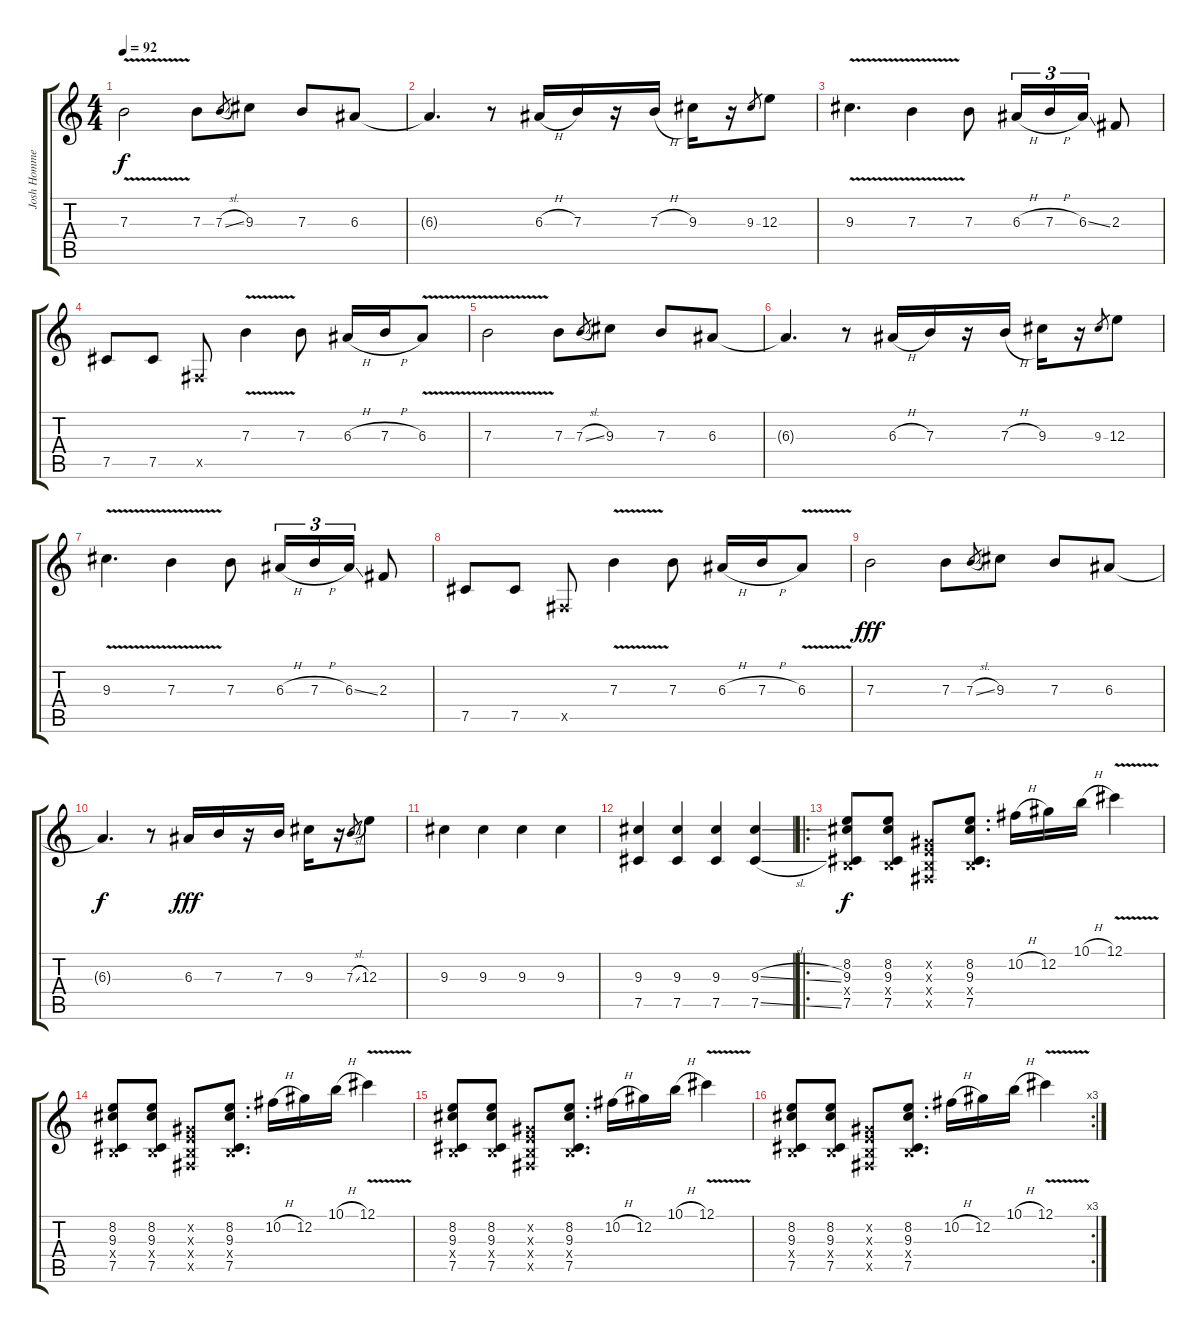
\track ("Josh Homme - Guitar 1" "Josh Homme") {instrument acousticguitarsteel}
\staff {score tabs}
\tuning (Db4 Ab3 E3 B2 Gb2 Db2) {hide}
\ts (4 4)
\tempo 92
\clef g2
\ks c
7.3{v}.2{dy f} 7.3.8 7.3{sl}.8{gr} 9.3.8 7.3.8 6.3.8 |
6.3{t}.4{d} r.8 6.3{h}.16 7.3.16 r.16 7.3{h}.16 9.3.16 r.16 9.3.8{gr} 12.3.8 |
9.3{v}.4{d} 7.3{v}.4 7.3.8 6.3{h}.16{tu (3 2)} 7.3{h}.16{tu (3 2)} 6.3{ss}.16{tu (3 2)} 2.3.8 |
7.5.8 7.5.8 0.5{x}.8 7.3{v}.4 7.3.8 6.3{h}.16 7.3{h}.16 6.3{v}.8 |
7.3{v}.2 7.3.8 7.3{sl}.8{gr} 9.3.8 7.3.8 6.3.8 |
6.3{t}.4{d} r.8 6.3{h}.16 7.3.16 r.16 7.3{h}.16 9.3.16 r.16 9.3.8{gr} 12.3.8 |
9.3{v}.4{d} 7.3{v}.4 7.3.8 6.3{h}.16{tu (3 2)} 7.3{h}.16{tu (3 2)} 6.3{ss}.16{tu (3 2)} 2.3.8 |
7.5.8 7.5.8 0.5{x}.8 7.3{v}.4 7.3.8 6.3{h}.16 7.3{h}.16 6.3{v}.8 |
7.3.2{dy fff} 7.3.8 7.3{sl}.8{gr} 9.3.8 7.3.8 6.3.8 |
6.3{t}.4{d dy f} r.8 6.3.16{dy fff} 7.3.16 r.16 7.3.16 9.3.16 r.16 7.3{sl}.8{gr} 12.3.8 |
9.3.4 9.3.4 9.3.4 9.3.4 |
(9.3 7.5).4 (9.3 7.5).4 (9.3 7.5).4 (9.3{sl} 7.5{sl}).4 |
\ro
(8.2 9.3 0.4{x} 7.5).8{dy f} (8.2 9.3 0.4{x} 7.5).8 (0.2{x} 0.3{x} 0.4{x} 0.5{x}).8 (8.2 9.3 0.4{x} 7.5).8{d} 10.2{h}.16 12.2.16 10.1{h}.16 12.1{v}.4 |
(8.2 9.3 0.4{x} 7.5).8 (8.2 9.3 0.4{x} 7.5).8 (0.2{x} 0.3{x} 0.4{x} 0.5{x}).8 (8.2 9.3 0.4{x} 7.5).8{d} 10.2{h}.16 12.2.16 10.1{h}.16 12.1{v}.4 |
(8.2 9.3 0.4{x} 7.5).8 (8.2 9.3 0.4{x} 7.5).8 (0.2{x} 0.3{x} 0.4{x} 0.5{x}).8 (8.2 9.3 0.4{x} 7.5).8{d} 10.2{h}.16 12.2.16 10.1{h}.16 12.1{v}.4 |
\rc 3
(8.2 9.3 0.4{x} 7.5).8 (8.2 9.3 0.4{x} 7.5).8 (0.2{x} 0.3{x} 0.4{x} 0.5{x}).8 (8.2 9.3 0.4{x} 7.5).8{d} 10.2{h}.16 12.2.16 10.1{h}.16 12.1{v}.4
